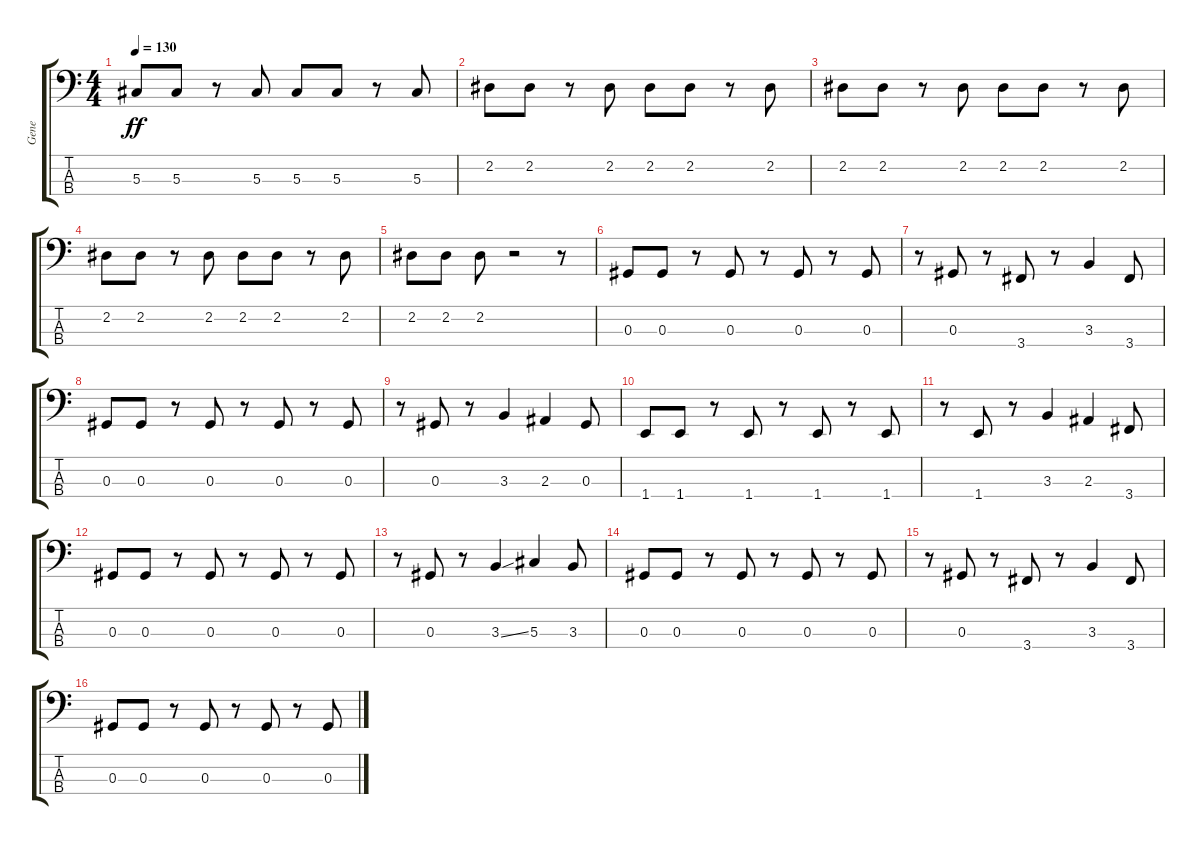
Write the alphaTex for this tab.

\track ("Gene" "Gene") {instrument electricbasspick}
\staff {score tabs}
\tuning (Gb2 Db2 Ab1 Eb1) {hide}
\ts (4 4)
\tempo 130
\clef f4
\ks c
5.3.8{dy ff} 5.3.8 r.8 5.3.8 5.3.8 5.3.8 r.8 5.3.8 |
2.2.8 2.2.8 r.8 2.2.8 2.2.8 2.2.8 r.8 2.2.8 |
2.2.8 2.2.8 r.8 2.2.8 2.2.8 2.2.8 r.8 2.2.8 |
2.2.8 2.2.8 r.8 2.2.8 2.2.8 2.2.8 r.8 2.2.8 |
2.2.8 2.2.8 2.2.8 r.2 r.8 |
0.3.8 0.3.8 r.8 0.3.8 r.8 0.3.8 r.8 0.3.8 |
r.8 0.3.8 r.8 3.4.8 r.8 3.3.4 3.4.8 |
0.3.8 0.3.8 r.8 0.3.8 r.8 0.3.8 r.8 0.3.8 |
r.8 0.3.8 r.8 3.3.4 2.3.4 0.3.8 |
1.4.8 1.4.8 r.8 1.4.8 r.8 1.4.8 r.8 1.4.8 |
r.8 1.4.8 r.8 3.3.4 2.3.4 3.4.8 |
0.3.8 0.3.8 r.8 0.3.8 r.8 0.3.8 r.8 0.3.8 |
r.8 0.3.8 r.8 3.3{ss}.4 5.3.4 3.3.8 |
0.3.8 0.3.8 r.8 0.3.8 r.8 0.3.8 r.8 0.3.8 |
r.8 0.3.8 r.8 3.4.8 r.8 3.3.4 3.4.8 |
0.3.8 0.3.8 r.8 0.3.8 r.8 0.3.8 r.8 0.3.8
